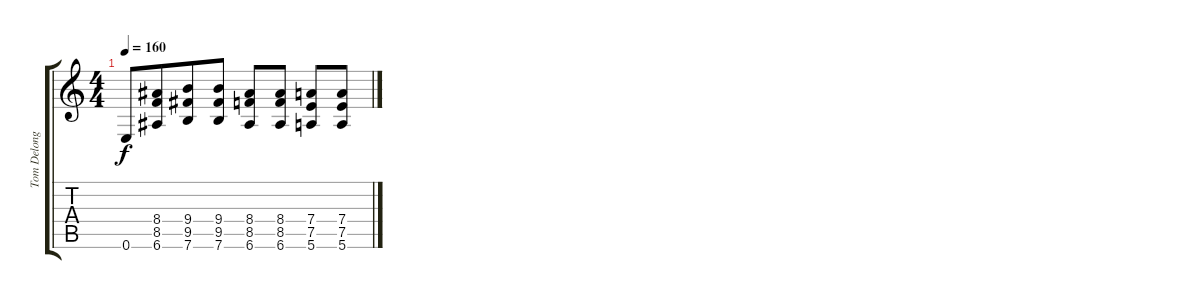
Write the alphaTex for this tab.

\track ("Tom Delonge Distorted Guitar Right Ear" "Tom Delong") {instrument overdrivenguitar}
\staff {score tabs}
\tuning (E4 B3 G3 D3 A2 E2) {hide}
\ts (4 4)
\tempo 160
\clef g2
\ks c
0.6.8{dy f beam merge} (8.4 8.5 6.6).8{beam merge} (9.4 9.5 7.6).8{beam merge} (9.4 9.5 7.6).8 (8.4 8.5 6.6).8 (8.4 8.5 6.6).8 (7.4 7.5 5.6).8{beam merge} (7.4 7.5 5.6).8
